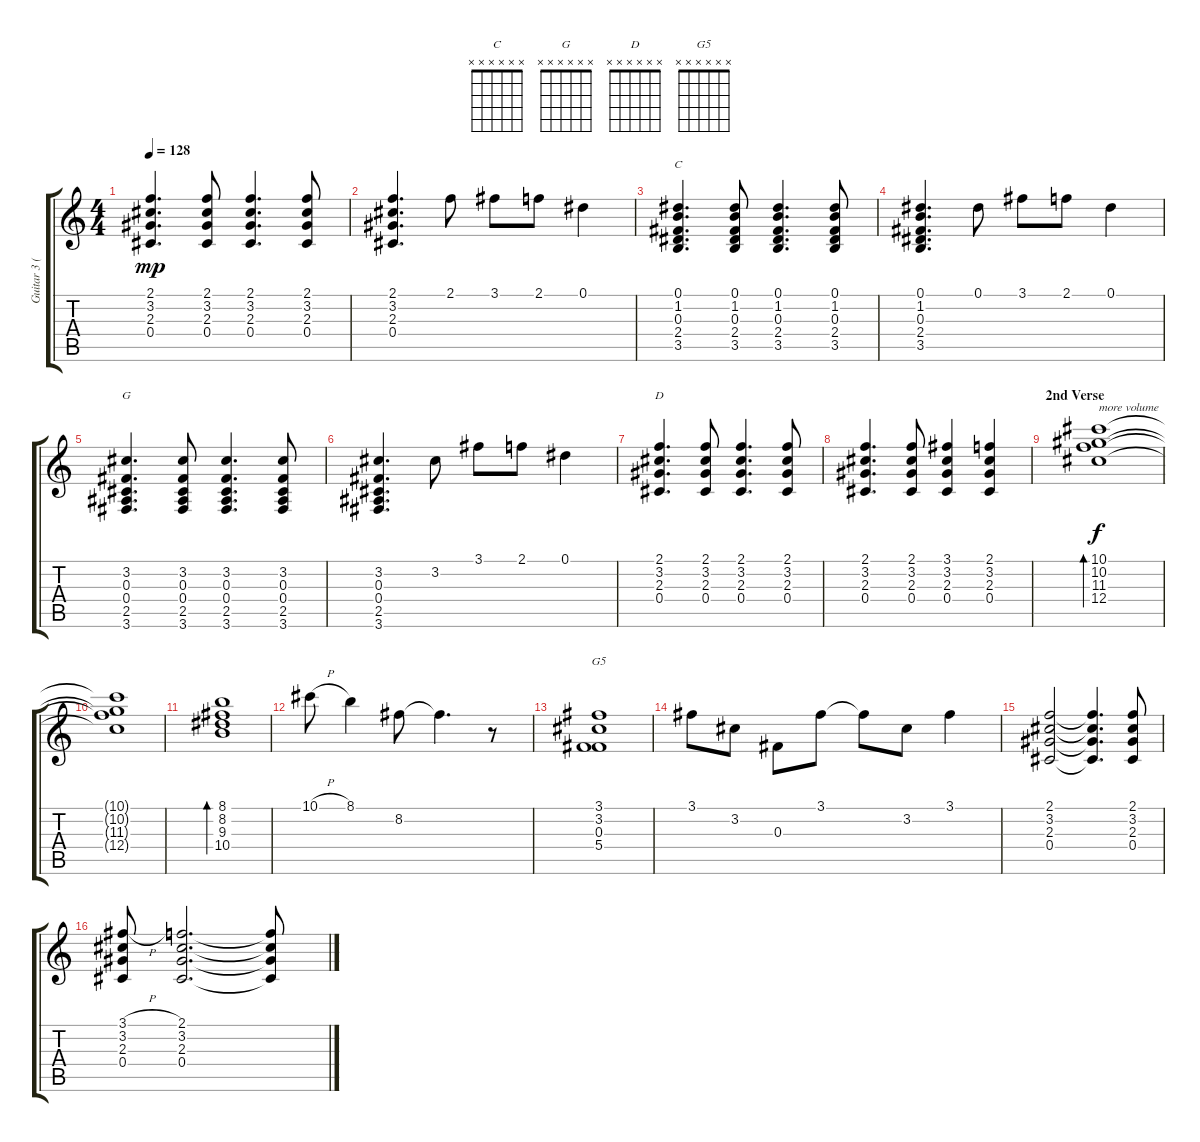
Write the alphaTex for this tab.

\track ("Guitar 3 (Slash)" "Guitar 3 (") {instrument electricguitarjazz}
\staff {score tabs}
\tuning (Eb4 Bb3 Gb3 Db3 Ab2 Eb2) {hide}
\chord ("C" x x x x x x)
\chord ("G" x x x x x x)
\chord ("D" x x x x x x)
\chord ("G5" x x x x x x)
\ts (4 4)
\tempo 128
\clef g2
\ks c
(2.1 3.2 2.3 0.4).4{d dy mp} (2.1 3.2 2.3 0.4).8 (2.1 3.2 2.3 0.4).4{d} (2.1 3.2 2.3 0.4).8 |
(2.1 3.2 2.3 0.4).4{d} 2.1.8 3.1.8 2.1.8 0.1.4 |
(0.1 1.2 0.3 2.4 3.5).4{d ch "C"} (0.1 1.2 0.3 2.4 3.5).8 (0.1 1.2 0.3 2.4 3.5).4{d} (0.1 1.2 0.3 2.4 3.5).8 |
(0.1 1.2 0.3 2.4 3.5).4{d} 0.1.8 3.1.8 2.1.8 0.1.4 |
(3.2 0.3 0.4 2.5 3.6).4{d ch "G"} (3.2 0.3 0.4 2.5 3.6).8 (3.2 0.3 0.4 2.5 3.6).4{d} (3.2 0.3 0.4 2.5 3.6).8 |
(3.2 0.3 0.4 2.5 3.6).4{d} 3.2.8 3.1.8 2.1.8 0.1.4 |
(2.1 3.2 2.3 0.4).4{d ch "D"} (2.1 3.2 2.3 0.4).8 (2.1 3.2 2.3 0.4).4{d} (2.1 3.2 2.3 0.4).8 |
(2.1 3.2 2.3 0.4).4{d} (2.1 3.2 2.3 0.4).8 (3.1 3.2 2.3 0.4).4 (2.1 3.2 2.3 0.4).4 |
\section ("" "2nd Verse")
(10.1 10.2 11.3 12.4).1{bd 240 txt "more volume" dy f} |
(10.1{t} 10.2{t} 11.3{t} 12.4{t}).1 |
(8.1 8.2 9.3 10.4).1{bd 240} |
10.1{h}.8 8.1.4 8.2.8 8.2{t}.4{d} r.8 |
(3.1 3.2 0.3 5.4).1{ch "G5"} |
3.1.8 3.2.8 0.3.8 3.1.8 3.1{t}.8 3.2.8 3.1.4 |
(2.1 3.2 2.3 0.4).2 (2.1{t} 3.2{t} 2.3{t} 0.4{t}).4{d} (2.1 3.2 2.3 0.4).8 |
(3.1{h} 3.2 2.3 0.4).8 (2.1 3.2 2.3 0.4).2{d} (2.1{t} 3.2{t} 2.3{t} 0.4{t}).8
